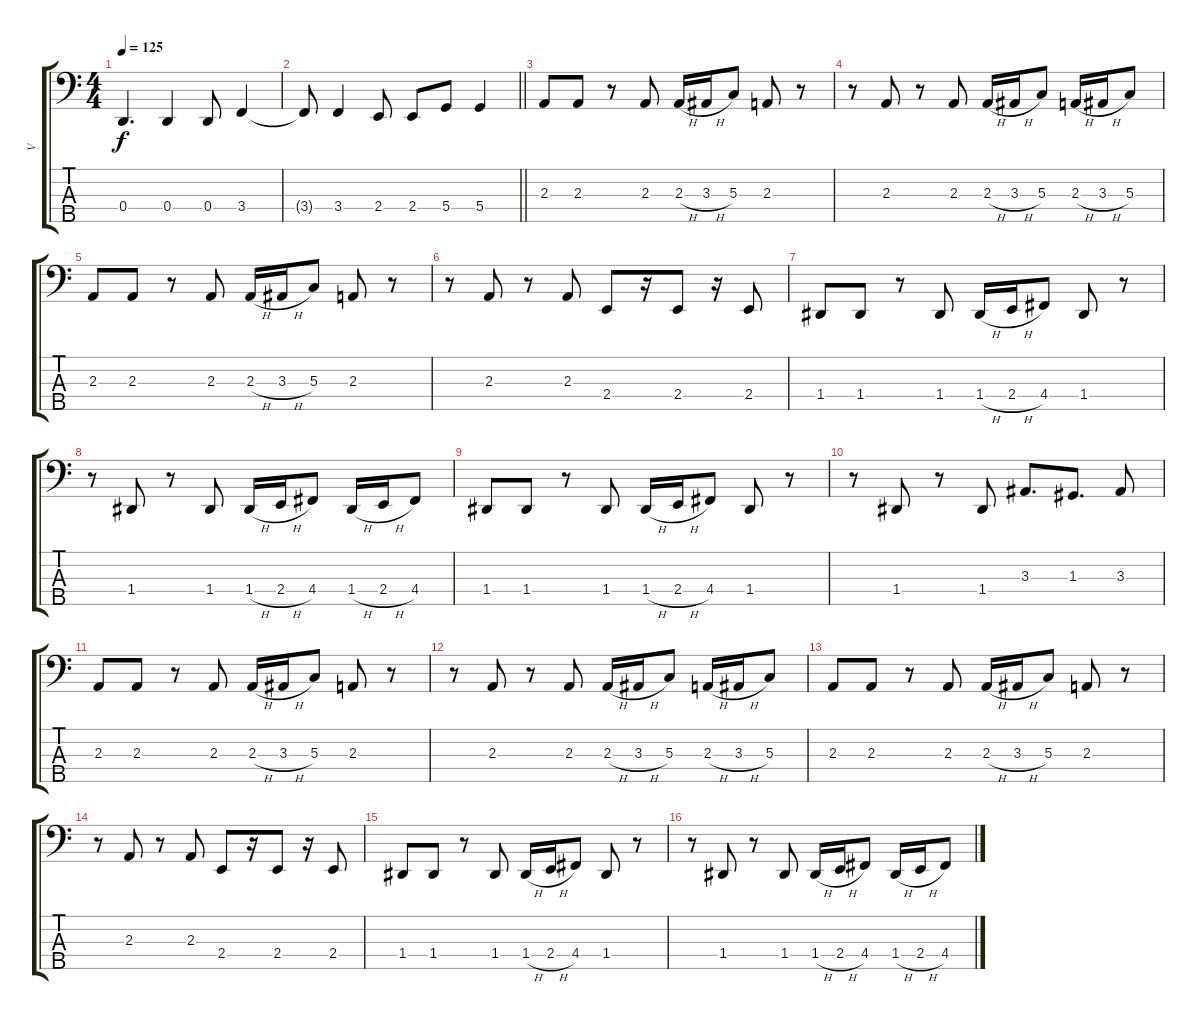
\track ("V" "V") {instrument electricbassfinger}
\staff {score tabs}
\tuning (F2 C2 G1 D1 A0) {hide}
\ts (4 4)
\tempo 125
\clef f4
\ks c
0.4.4{d dy f} 0.4.4 0.4.8 3.4.4 |
\barLineRight lightlight
3.4{t}.8 3.4.4 2.4.8 2.4.8 5.4.8 5.4.4 |
\section ("" "")
2.3.8 2.3.8 r.8 2.3.8 2.3{h}.16 3.3{h}.16 5.3.8 2.3.8 r.8 |
r.8 2.3.8 r.8 2.3.8 2.3{h}.16 3.3{h}.16 5.3.8 2.3{h}.16 3.3{h}.16 5.3.8 |
2.3.8 2.3.8 r.8 2.3.8 2.3{h}.16 3.3{h}.16 5.3.8 2.3.8 r.8 |
r.8 2.3.8 r.8 2.3.8 2.4.8 r.16 2.4.8 r.16 2.4.8 |
1.4.8 1.4.8 r.8 1.4.8 1.4{h}.16 2.4{h}.16 4.4.8 1.4.8 r.8 |
r.8 1.4.8 r.8 1.4.8 1.4{h}.16 2.4{h}.16 4.4.8 1.4{h}.16 2.4{h}.16 4.4.8 |
1.4.8 1.4.8 r.8 1.4.8 1.4{h}.16 2.4{h}.16 4.4.8 1.4.8 r.8 |
r.8 1.4.8 r.8 1.4.8 3.3.8{d} 1.3.8{d} 3.3.8 |
2.3.8 2.3.8 r.8 2.3.8 2.3{h}.16 3.3{h}.16 5.3.8 2.3.8 r.8 |
r.8 2.3.8 r.8 2.3.8 2.3{h}.16 3.3{h}.16 5.3.8 2.3{h}.16 3.3{h}.16 5.3.8 |
2.3.8 2.3.8 r.8 2.3.8 2.3{h}.16 3.3{h}.16 5.3.8 2.3.8 r.8 |
r.8 2.3.8 r.8 2.3.8 2.4.8 r.16 2.4.8 r.16 2.4.8 |
1.4.8 1.4.8 r.8 1.4.8 1.4{h}.16 2.4{h}.16 4.4.8 1.4.8 r.8 |
r.8 1.4.8 r.8 1.4.8 1.4{h}.16 2.4{h}.16 4.4.8 1.4{h}.16 2.4{h}.16 4.4.8
